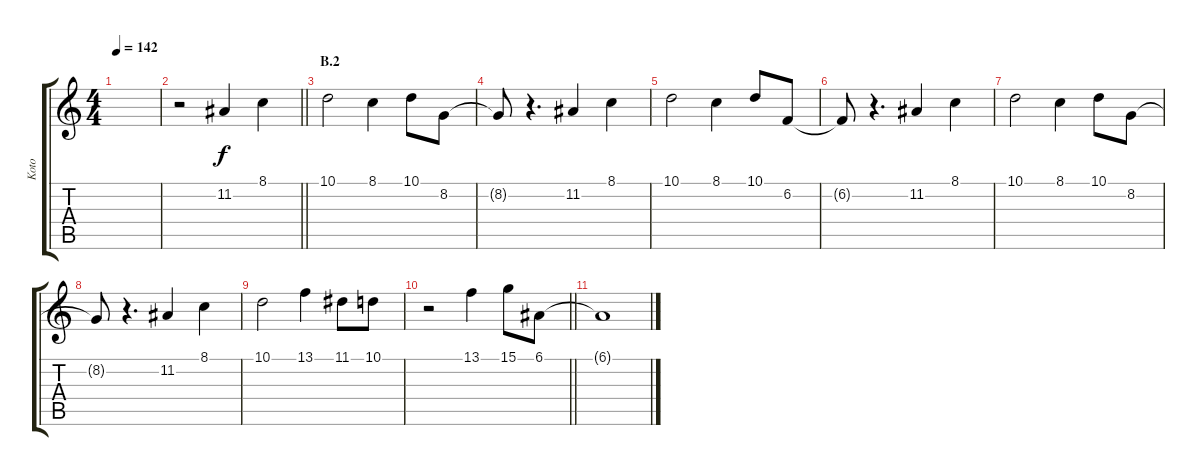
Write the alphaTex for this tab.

\track ("Koto" "Koto") {instrument koto}
\staff {score tabs}
\tuning (E4 B3 G3 D3 A2 E2) {hide}
\ts (4 4)
\tempo 142
\clef g2
\ks c
|
\barLineRight lightlight
r.2 11.2.4 8.1.4 |
\section ("" "B.2")
10.1.2 8.1.4 10.1.8 8.2.8 |
8.2{t}.8 r.4{d} 11.2.4 8.1.4 |
10.1.2 8.1.4 10.1.8 6.2.8 |
6.2{t}.8 r.4{d} 11.2.4 8.1.4 |
10.1.2 8.1.4 10.1.8 8.2.8 |
8.2{t}.8 r.4{d} 11.2.4 8.1.4 |
10.1.2 13.1.4 11.1.8 10.1.8 |
\barLineRight lightlight
r.2 13.1.4 15.1.8 6.1.8 |
6.1{t}.1
